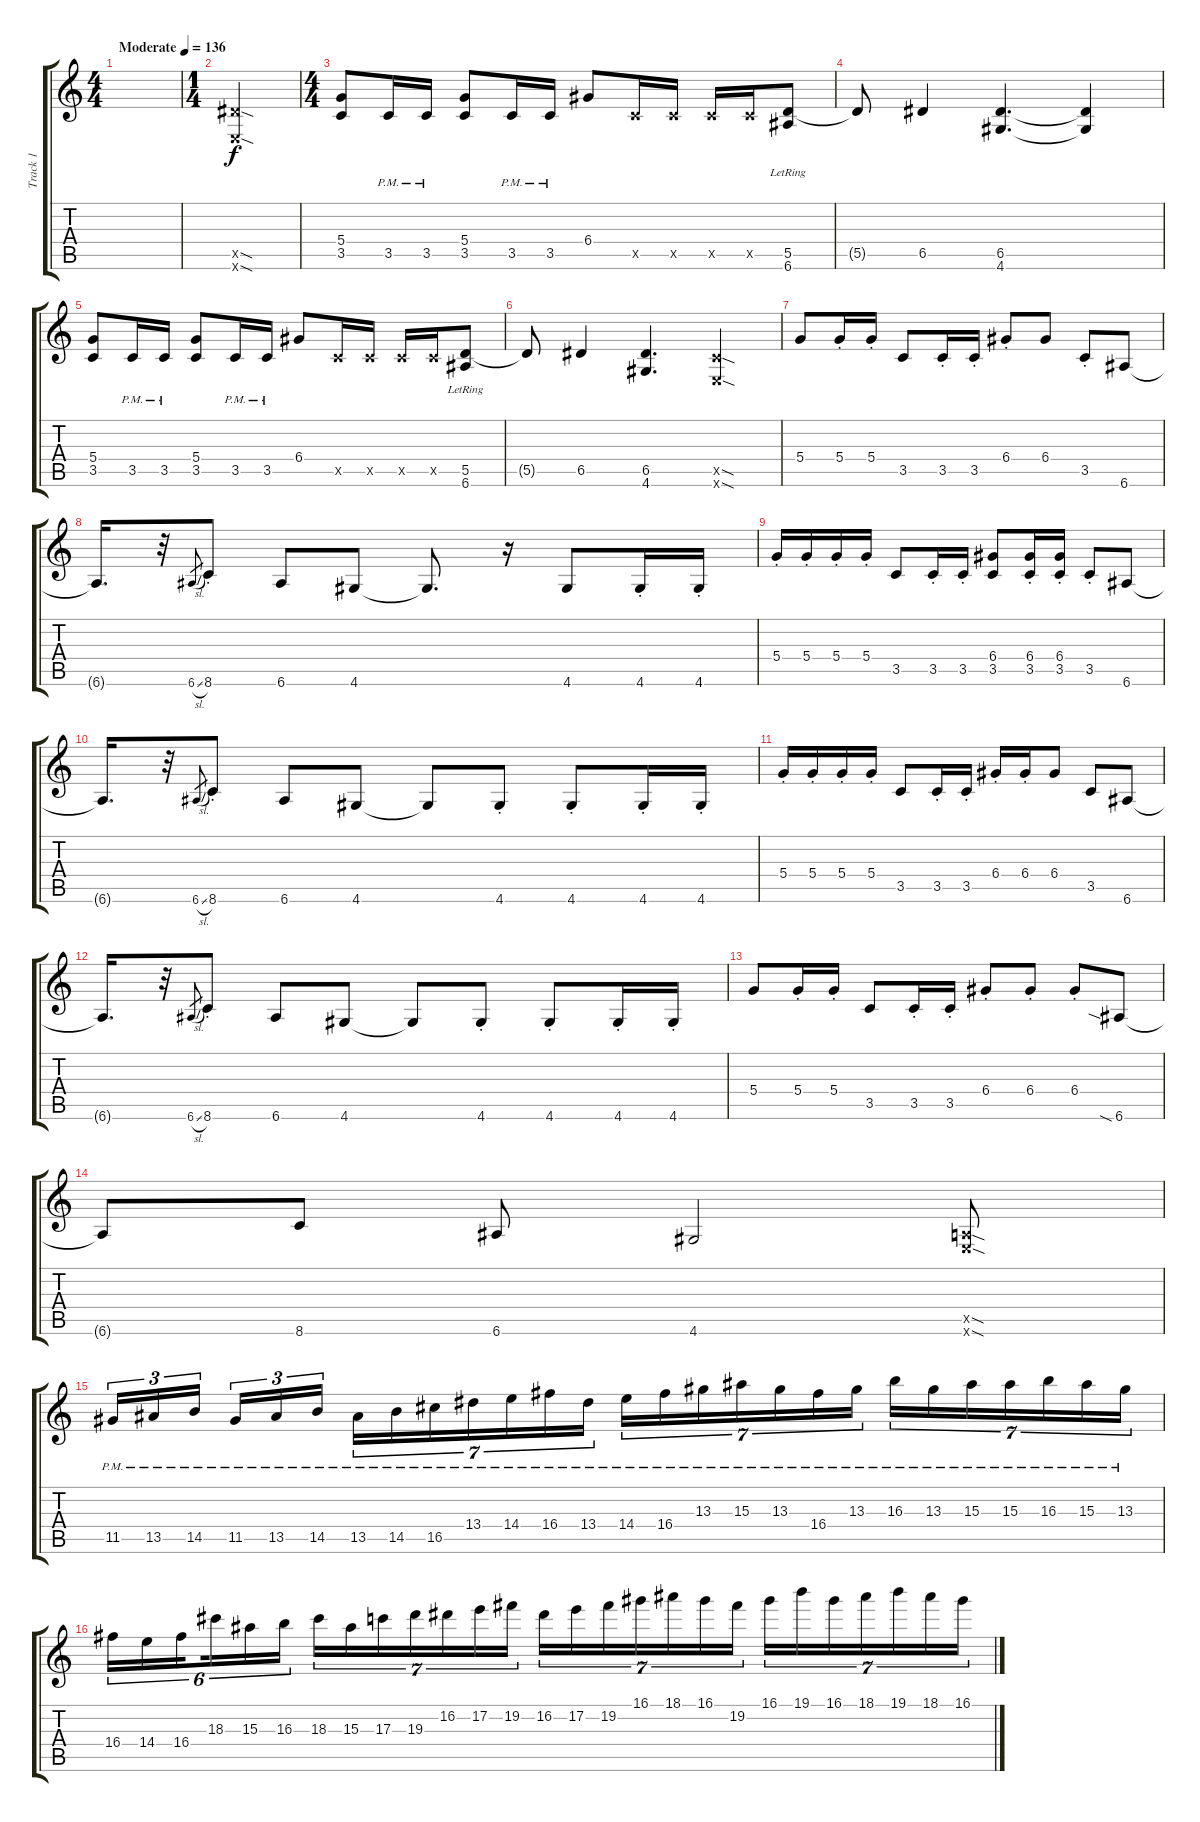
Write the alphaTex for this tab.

\track ("Track 1" "Track 1") {instrument distortionguitar}
\staff {score tabs}
\tuning (E4 B3 G3 D3 A2 E2) {hide}
\ts (4 4)
\tempo (136 "Moderate")
\clef g2
\ks c
|
\ts (1 4)
(6.5{sod x} 0.6{sod x}).4 |
\ts (4 4)
(5.4 3.5).8 3.5{pm}.16 3.5{pm}.16 (5.4 3.5).8 3.5{pm}.16 3.5{pm}.16 6.4.8 3.5{x}.16 3.5{x}.16 3.5{x}.16 3.5{x}.16 (5.5 6.6{lr}).8 |
5.5{t}.8 6.5.4 (6.5 4.6).4{d} (6.5{t} 4.6{t}).4 |
(5.4 3.5).8 3.5{pm}.16 3.5{pm}.16 (5.4 3.5).8 3.5{pm}.16 3.5{pm}.16 6.4.8 3.5{x}.16 3.5{x}.16 3.5{x}.16 3.5{x}.16 (5.5 6.6{lr}).8 |
5.5{t}.8 6.5.4 (6.5 4.6).4{d} (3.5{sod x} 0.6{sod x}).4 |
5.4.8 5.4{st}.16 5.4{st}.16 3.5.8 3.5{st}.16 3.5{st}.16 6.4{st}.8 6.4.8 3.5{st}.8 6.6.8 |
6.6{t}.16{d} r.32 6.6{sl}.8{gr} 8.6{st}.8 6.6.8 4.6.8 4.6{t}.8{d} r.16 4.6.8 4.6{st}.16 4.6{st}.16 |
5.4{st}.16 5.4{st}.16 5.4{st}.16 5.4{st}.16 3.5.8 3.5{st}.16 3.5{st}.16 (6.4 3.5).8 (6.4{st} 3.5{st}).16 (6.4{st} 3.5{st}).16 3.5{st}.8 6.6.8 |
6.6{t}.16{d} r.32 6.6{sl}.8{gr} 8.6{st}.8 6.6.8 4.6.8 4.6{t}.8 4.6{st}.8 4.6{st}.8 4.6{st}.16 4.6{st}.16 |
5.4{st}.16 5.4{st}.16 5.4{st}.16 5.4{st}.16 3.5.8 3.5{st}.16 3.5{st}.16 6.4{st}.16 6.4{st}.16 6.4.8 3.5.8 6.6.8 |
6.6{t}.16{d} r.32 6.6{sl}.8{gr} 8.6{st}.8 6.6.8 4.6.8 4.6{t}.8 4.6{st}.8 4.6{st}.8 4.6{st}.16 4.6{st}.16 |
5.4.8 5.4{st}.16 5.4{st}.16 3.5.8 3.5{st}.16 3.5{st}.16 6.4{st}.8 6.4{st}.8 6.4{st}.8 6.6{sia}.8 |
6.6{t}.8 8.6.8 6.6.8 4.6.2 (0.5{sod x} 0.6{sod x}).8 |
11.5{pm}.16{tu (3 2)} 13.5{pm}.16{tu (3 2)} 14.5{pm}.16{tu (3 2) beam splitsecondary} 11.5{pm}.16{tu (3 2)} 13.5{pm}.16{tu (3 2)} 14.5{pm}.16{tu (3 2)} 13.5{pm}.16{tu (7 4)} 14.5{pm}.16{tu (7 4)} 16.5{pm}.16{tu (7 4)} 13.4{pm}.16{tu (7 4)} 14.4{pm}.16{tu (7 4)} 16.4{pm}.16{tu (7 4)} 13.4{pm}.16{tu (7 4)} 14.4{pm}.16{tu (7 4)} 16.4{pm}.16{tu (7 4)} 13.3{pm}.16{tu (7 4)} 15.3{pm}.16{tu (7 4)} 13.3{pm}.16{tu (7 4)} 16.4{pm}.16{tu (7 4)} 13.3{pm}.16{tu (7 4)} 16.3{pm}.16{tu (7 4)} 13.3{pm}.16{tu (7 4)} 15.3{pm}.16{tu (7 4)} 15.3{pm}.16{tu (7 4)} 16.3{pm}.16{tu (7 4)} 15.3{pm}.16{tu (7 4)} 13.3{pm}.16{tu (7 4)} |
16.4.16{tu (6 4)} 14.4.16{tu (6 4)} 16.4.16{tu (6 4) beam splitsecondary} 18.3.16{tu (6 4)} 15.3.16{tu (6 4)} 16.3.16{tu (6 4)} 18.3.16{tu (7 4)} 15.3.16{tu (7 4)} 17.3.16{tu (7 4)} 19.3.16{tu (7 4)} 16.2.16{tu (7 4)} 17.2.16{tu (7 4)} 19.2.16{tu (7 4)} 16.2.16{tu (7 4)} 17.2.16{tu (7 4)} 19.2.16{tu (7 4)} 16.1.16{tu (7 4)} 18.1.16{tu (7 4)} 16.1.16{tu (7 4)} 19.2.16{tu (7 4)} 16.1.16{tu (7 4)} 19.1.16{tu (7 4)} 16.1.16{tu (7 4)} 18.1.16{tu (7 4)} 19.1.16{tu (7 4)} 18.1.16{tu (7 4)} 16.1.16{tu (7 4)}
